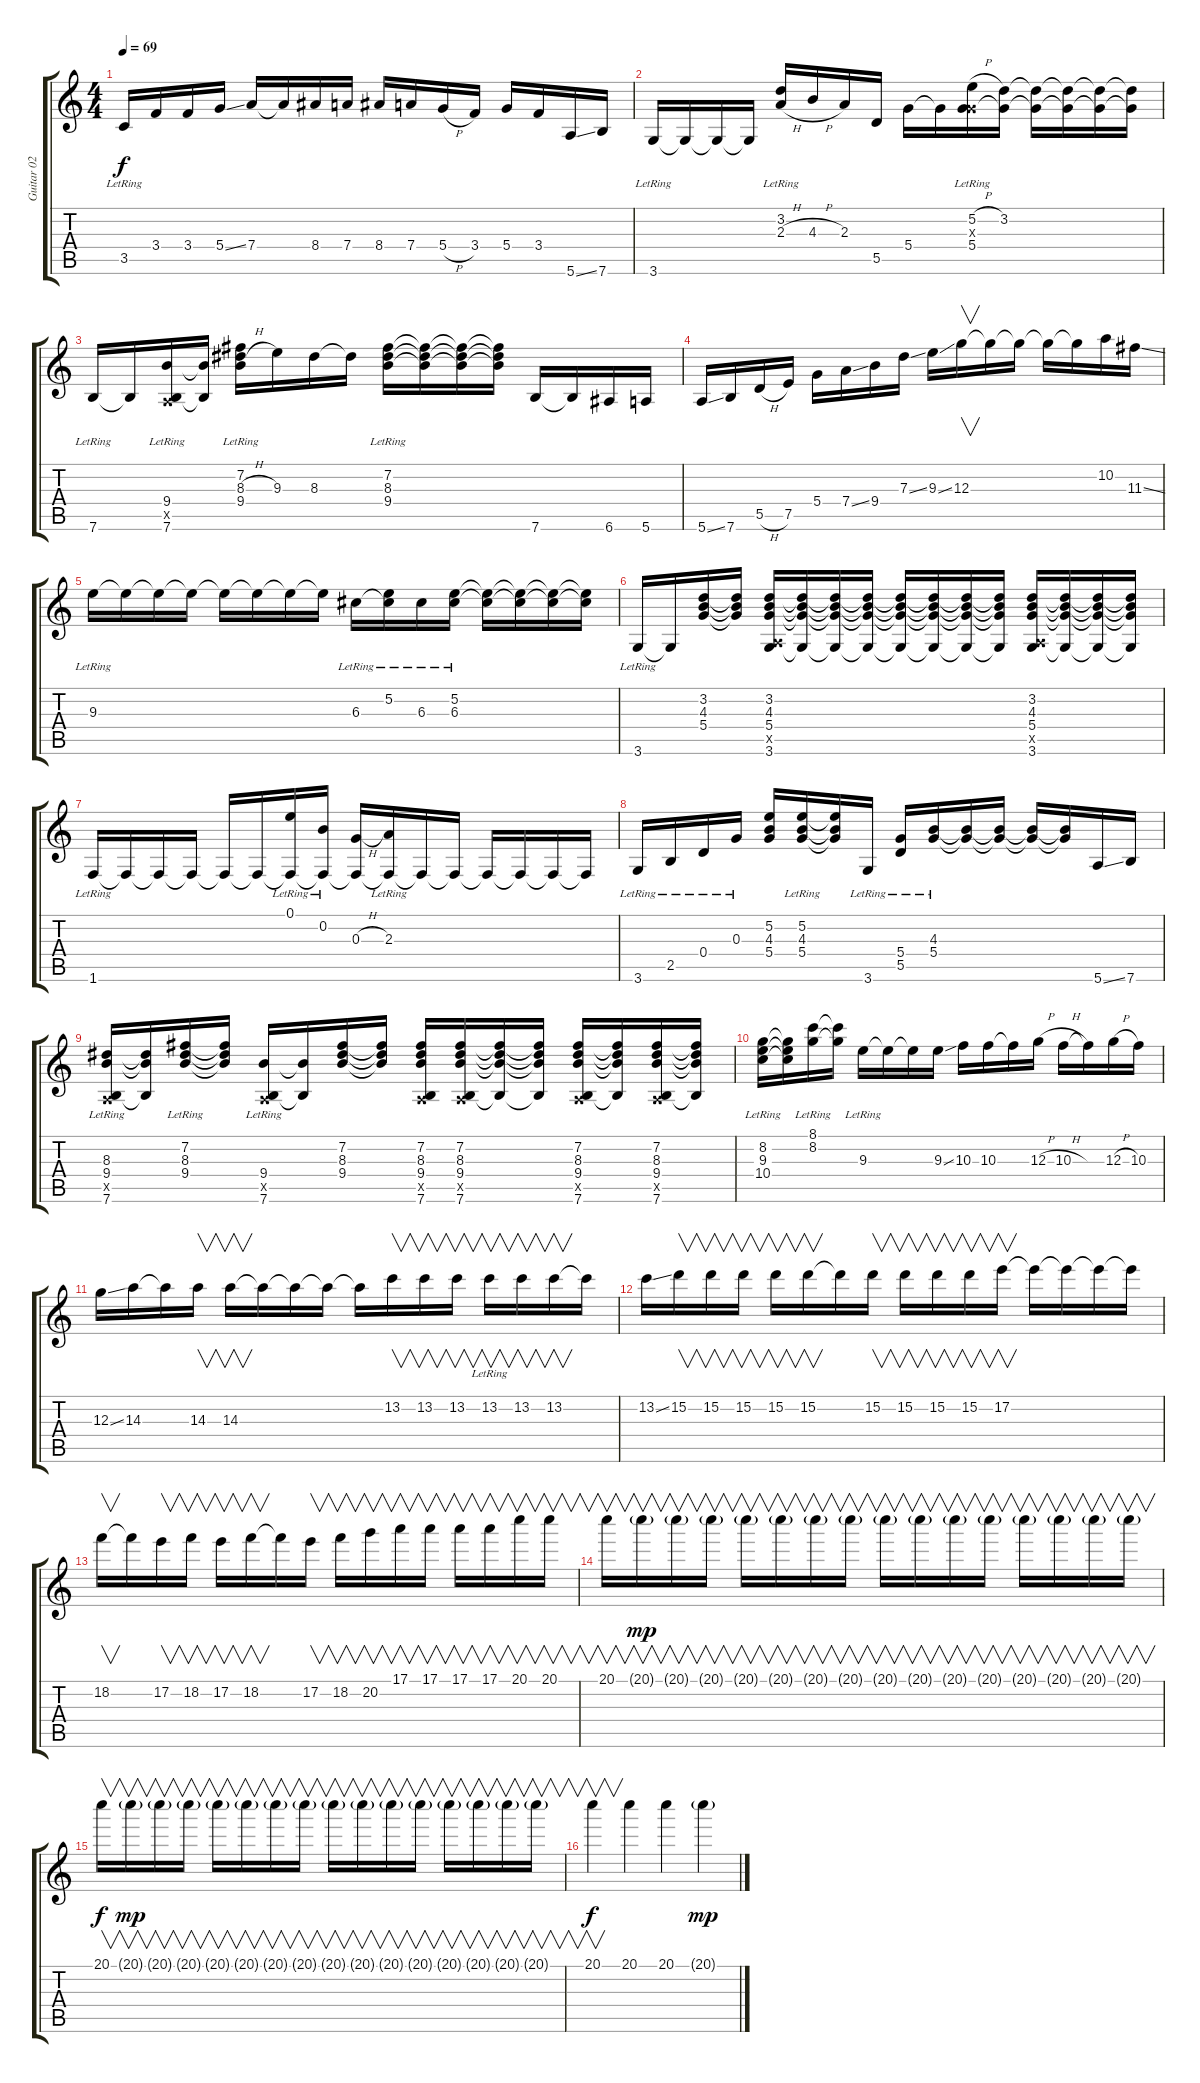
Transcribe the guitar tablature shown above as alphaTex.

\track ("Guitar 02" "Guitar 02") {instrument electricguitarjazz}
\staff {score tabs}
\tuning (E4 B3 G3 D3 A2 E2) {hide}
\ts (4 4)
\tempo 69
\clef g2
\ks c
3.5{lr}.16{dy f} 3.4.16 3.4.16 5.4{ss}.16 7.4.16 7.4{t}.16 8.4.16 7.4.16 8.4.16 7.4.16 5.4{h}.16 3.4.16 5.4.16 3.4.16 5.6{ss}.16 7.6.16 |
3.6{lr}.16 3.6{t}.16 3.6{t}.16 3.6{t}.16 (3.2{lr} 2.3{h}).16 4.3{h}.16 2.3.16 5.5.16 5.4.16 5.4{t}.16 (5.2{h} 0.3{x} 5.4{lr}).16 (3.2 5.4{t}).16 (3.2{t} 5.4{t}).16 (3.2{t} 5.4{t}).16 (3.2{t} 5.4{t}).16 (3.2{t} 5.4{t}).16 |
7.6{lr}.16 7.6{t}.16 (9.4 0.5{x} 7.6{lr}).16 (9.4{t} 7.6{t}).16 (7.2{lr} 8.3{h} 9.4{lr}).16 9.3.16 8.3.16 8.3{t}.16 (7.2{lr} 8.3{lr} 9.4{lr}).16 (7.2{t} 8.3{t} 9.4{t}).16 (7.2{t} 8.3{t} 9.4{t}).16 (7.2{t} 8.3{t} 9.4{t}).16 7.6.16 7.6{t}.16 6.6.16 5.6.16 |
5.6{ss}.16 7.6.16 5.5{h}.16 7.5.16 5.4.16 7.4{ss}.16 9.4.16 7.3{ss}.16 9.3{ss}.16 12.3.16{v} 12.3{t}.16 12.3{t}.16 12.3{t}.16 12.3{t}.16 10.2.16 11.3{ss}.16 |
9.3{lr}.16 9.3{t}.16 9.3{t}.16 9.3{t}.16 9.3{t}.16 9.3{t}.16 9.3{t}.16 9.3{t}.16 6.3{lr}.16 (5.2{lr} 6.3{t}).16 6.3{lr}.16 (5.2{lr} 6.3{lr}).16 (5.2{t} 6.3{t}).16 (5.2{t} 6.3{t}).16 (5.2{t} 6.3{t}).16 (5.2{t} 6.3{t}).16 |
3.6{lr}.16 3.6{t}.16 (3.2 4.3 5.4).16 (3.2{t} 4.3{t} 5.4{t}).16 (3.2 4.3 5.4 0.5{x} 3.6).16 (3.2{t} 4.3{t} 5.4{t} 3.6{t}).16 (3.2{t} 4.3{t} 5.4{t} 3.6{t}).16 (3.2{t} 4.3{t} 5.4{t} 3.6{t}).16 (3.2{t} 4.3{t} 5.4{t} 3.6{t}).16 (3.2{t} 4.3{t} 5.4{t} 3.6{t}).16 (3.2{t} 4.3{t} 5.4{t} 3.6{t}).16 (3.2{t} 4.3{t} 5.4{t} 3.6{t}).16 (3.2 4.3 5.4 0.5{x} 3.6).16 (3.2{t} 4.3{t} 5.4{t} 3.6{t}).16 (3.2{t} 4.3{t} 5.4{t} 3.6{t}).16 (3.2{t} 4.3{t} 5.4{t} 3.6{t}).16 |
1.6{lr}.16 1.6{t}.16 1.6{t}.16 1.6{t}.16 1.6{t}.16 1.6{t}.16 (0.1{lr} 1.6{t}).16 (0.2{lr} 1.6{t}).16 (0.3{h} 1.6{t}).16 (2.3{lr} 1.6{t}).16 1.6{t}.16 1.6{t}.16 1.6{t}.16 1.6{t}.16 1.6{t}.16 1.6{t}.16 |
3.6{lr}.16 2.5{lr}.16 0.4{lr}.16 0.3{lr}.16 (5.2 4.3 5.4).16 (5.2{lr} 4.3{lr} 5.4{lr}).16 (5.2{t} 4.3{t} 5.4{t}).16 3.6{lr}.16 (5.4 5.5{lr}).16 (4.3{lr} 5.4{lr}).16 (4.3{t} 5.4{t}).16 (4.3{t} 5.4{t}).16 (4.3{t} 5.4{t}).16 (4.3{t} 5.4{t}).16 5.6{ss}.16 7.6.16 |
(8.3 9.4 0.5{x} 7.6{lr}).16 (8.3{t} 9.4{t} 7.6{t}).16 (7.2{lr} 8.3{lr} 9.4{lr}).16 (7.2{t} 8.3{t} 9.4{t}).16 (9.4 0.5{x} 7.6{lr}).16 (9.4{t} 7.6{t}).16 (7.2 8.3 9.4).16 (7.2{t} 8.3{t} 9.4{t}).16 (7.2 8.3 9.4 0.5{x} 7.6).16 (7.2 8.3 9.4 0.5{x} 7.6).16 (7.2{t} 8.3{t} 9.4{t} 7.6{t}).16 (7.2{t} 8.3{t} 9.4{t} 7.6{t}).16 (7.2 8.3 9.4 0.5{x} 7.6).16 (7.2{t} 8.3{t} 9.4{t} 7.6{t}).16 (7.2 8.3 9.4 0.5{x} 7.6).16 (7.2{t} 8.3{t} 9.4{t} 7.6{t}).16 |
(8.2{lr} 9.3{lr} 10.4{lr}).16 (8.2{t} 9.3{t} 10.4{t}).16 (8.1{lr} 8.2{lr}).16 (8.1{t} 8.2{t}).16 9.3{lr}.16 9.3{t}.16 9.3{t}.16 9.3{ss}.16 10.3.16 10.3.16 10.3{t}.16 12.3{h}.16 10.3{h}.16 10.3{t}.16 12.3{h}.16 10.3.16 |
12.3{ss}.16 14.3.16 14.3{t}.16 14.3.16{v} 14.3.16{v} 14.3{t}.16 14.3{t}.16 14.3{t}.16 14.3{t}.16 13.2.16{v} 13.2.16{v} 13.2.16{v} 13.2{lr}.16{v} 13.2.16{v} 13.2.16{v} 13.2{t}.16 |
13.2{ss}.16 15.2.16{v} 15.2.16{v} 15.2.16{v} 15.2.16{v} 15.2.16{v} 15.2{t}.16 15.2.16{v} 15.2.16{v} 15.2.16{v} 15.2.16{v} 17.2.16{v} 17.2{t}.16 17.2{t}.16 17.2{t}.16 17.2{t}.16 |
18.2.16{v} 18.2{t}.16 17.2.16{v} 18.2.16{v} 17.2.16{v} 18.2.16{v} 18.2{t}.16 17.2.16{v} 18.2.16{v} 20.2.16{v} 17.1.16{v} 17.1.16{v} 17.1.16{v} 17.1.16{v} 20.1.16{v} 20.1.16{v} |
20.1.16{v} 20.1{g}.16{v dy mp} 20.1{g}.16{v} 20.1{g}.16{v} 20.1{g}.16{v} 20.1{g}.16{v} 20.1{g}.16{v} 20.1{g}.16{v} 20.1{g}.16{v} 20.1{g}.16{v} 20.1{g}.16{v} 20.1{g}.16{v} 20.1{g}.16{v} 20.1{g}.16{v} 20.1{g}.16{v} 20.1{g}.16{v} |
20.1.16{v dy f} 20.1{g}.16{v dy mp} 20.1{g}.16{v} 20.1{g}.16{v} 20.1{g}.16{v} 20.1{g}.16{v} 20.1{g}.16{v} 20.1{g}.16{v} 20.1{g}.16{v} 20.1{g}.16{v} 20.1{g}.16{v} 20.1{g}.16{v} 20.1{g}.16{v} 20.1{g}.16{v} 20.1{g}.16{v} 20.1{g}.16{v} |
20.1.4{v dy f} 20.1.4 20.1.4 20.1{g}.4{dy mp}
